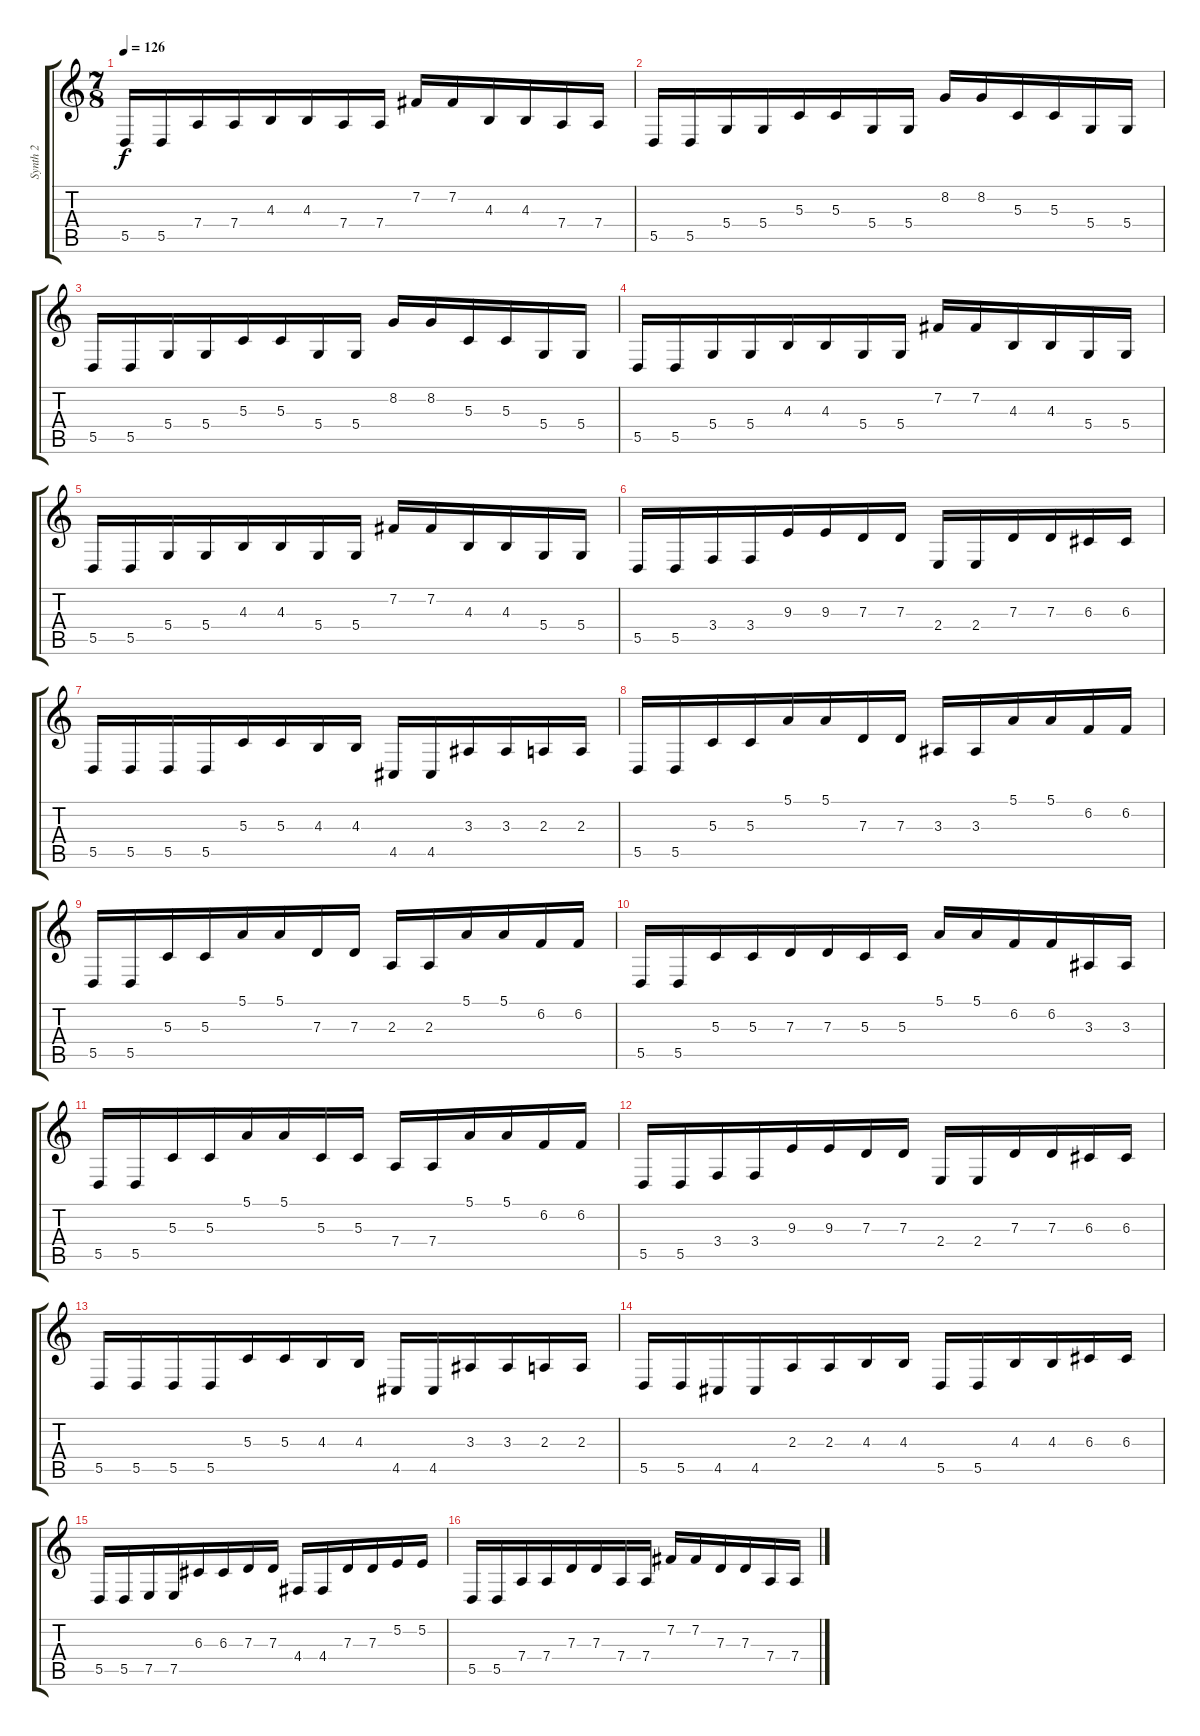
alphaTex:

\track ("Synth 2" "Synth 2") {instrument lead8bassandlead}
\staff {score tabs}
\tuning (E4 B3 G3 D3 A2 E2) {hide}
\ts (7 8)
\tempo 126
\clef g2
\ks c
5.5.16{dy f} 5.5.16 7.4.16 7.4.16 4.3.16 4.3.16 7.4.16 7.4.16 7.2.16 7.2.16 4.3.16 4.3.16 7.4.16 7.4.16 |
5.5.16 5.5.16 5.4.16 5.4.16 5.3.16 5.3.16 5.4.16 5.4.16 8.2.16 8.2.16 5.3.16 5.3.16 5.4.16 5.4.16 |
5.5.16 5.5.16 5.4.16 5.4.16 5.3.16 5.3.16 5.4.16 5.4.16 8.2.16 8.2.16 5.3.16 5.3.16 5.4.16 5.4.16 |
5.5.16 5.5.16 5.4.16 5.4.16 4.3.16 4.3.16 5.4.16 5.4.16 7.2.16 7.2.16 4.3.16 4.3.16 5.4.16 5.4.16 |
5.5.16 5.5.16 5.4.16 5.4.16 4.3.16 4.3.16 5.4.16 5.4.16 7.2.16 7.2.16 4.3.16 4.3.16 5.4.16 5.4.16 |
5.5.16 5.5.16 3.4.16 3.4.16 9.3.16 9.3.16 7.3.16 7.3.16 2.4.16 2.4.16 7.3.16 7.3.16 6.3.16 6.3.16 |
5.5.16 5.5.16 5.5.16 5.5.16 5.3.16 5.3.16 4.3.16 4.3.16 4.5.16 4.5.16 3.3.16 3.3.16 2.3.16 2.3.16 |
5.5.16 5.5.16 5.3.16 5.3.16 5.1.16 5.1.16 7.3.16 7.3.16 3.3.16 3.3.16 5.1.16 5.1.16 6.2.16 6.2.16 |
5.5.16 5.5.16 5.3.16 5.3.16 5.1.16 5.1.16 7.3.16 7.3.16 2.3.16 2.3.16 5.1.16 5.1.16 6.2.16 6.2.16 |
5.5.16 5.5.16 5.3.16 5.3.16 7.3.16 7.3.16 5.3.16 5.3.16 5.1.16 5.1.16 6.2.16 6.2.16 3.3.16 3.3.16 |
5.5.16 5.5.16 5.3.16 5.3.16 5.1.16 5.1.16 5.3.16 5.3.16 7.4.16 7.4.16 5.1.16 5.1.16 6.2.16 6.2.16 |
5.5.16 5.5.16 3.4.16 3.4.16 9.3.16 9.3.16 7.3.16 7.3.16 2.4.16 2.4.16 7.3.16 7.3.16 6.3.16 6.3.16 |
5.5.16 5.5.16 5.5.16 5.5.16 5.3.16 5.3.16 4.3.16 4.3.16 4.5.16 4.5.16 3.3.16 3.3.16 2.3.16 2.3.16 |
5.5.16 5.5.16 4.5.16 4.5.16 2.3.16 2.3.16 4.3.16 4.3.16 5.5.16 5.5.16 4.3.16 4.3.16 6.3.16 6.3.16 |
5.5.16 5.5.16 7.5.16 7.5.16 6.3.16 6.3.16 7.3.16 7.3.16 4.4.16 4.4.16 7.3.16 7.3.16 5.2.16 5.2.16 |
5.5.16 5.5.16 7.4.16 7.4.16 7.3.16 7.3.16 7.4.16 7.4.16 7.2.16 7.2.16 7.3.16 7.3.16 7.4.16 7.4.16
